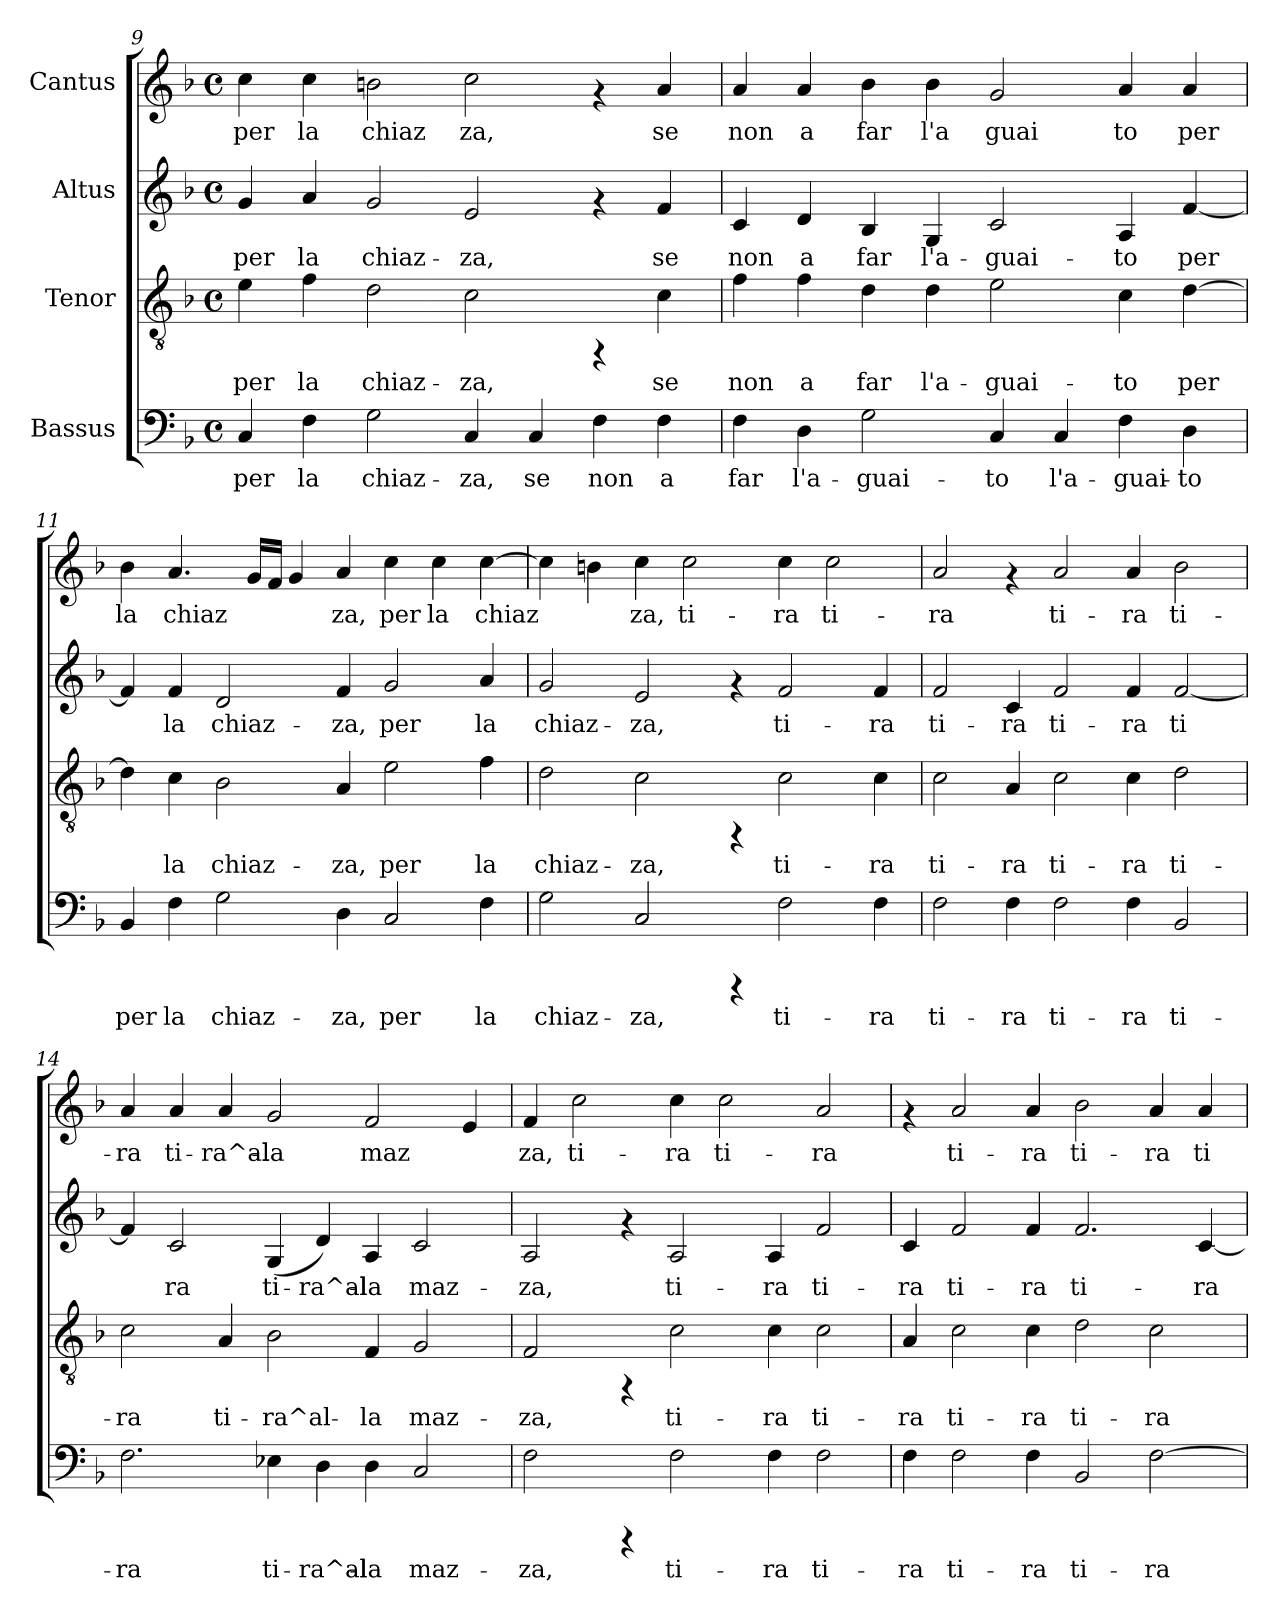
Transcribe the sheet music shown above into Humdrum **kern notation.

**kern	**text	**kern	**text	**kern	**text	**kern	**text
*part4	*part4	*part3	*part3	*part2	*part2	*part1	*part1
*staff4	*staff4	*staff3	*staff3	*staff2	*staff2	*staff1	*staff1
*I"Bassus	*	*I"Tenor	*	*I"Altus	*	*I"Cantus	*
*clefF4	*	*clefGv2	*	*clefG2	*	*clefG2	*
*k[b-]	*	*k[b-]	*	*k[b-]	*	*k[b-]	*
*F:	*	*F:	*	*F:	*	*F:	*
*M4/4	*	*M4/4	*	*M4/4	*	*M4/4	*
*met(c)	*	*met(c)	*	*met(c)	*	*met(c)	*
=9	=9	=9	=9	=9	=9	=9	=9
!	!LO:LY:b:cj	!	!LO:LY:b:cj	!	!LO:LY:b:cj	!	!LO:LY:b:cj
4C/	per	4e\	per	4g/	per	4cc\	per
!	!LO:LY:b:cj	!	!LO:LY:b:cj	!	!LO:LY:b:cj	!	!LO:LY:b:cj
4F\	la	4f\	la	4a/	la	4cc\	la
!	!LO:LY:b:cj	!	!LO:LY:b:cj	!	!LO:LY:b:cj	!	!LO:LY:b:cj
2G\	chiaz-	2d\	chiaz-	2g/	chiaz-	2b\	chiaz
!	!LO:LY:b:cj	!	!LO:LY:b:cj	!	!LO:LY:b:cj	!	!LO:LY:b:cj
4C/	-za,	2c\	-za,	2e/	-za,	2cc\	za,
!	!LO:LY:b:cj	!	!	!	!	!	!
4C/	se	.	.	.	.	.	.
!	!LO:LY:b:cj	!	!	!	!	!	!
4F\	non	4rFF	.	4rf	.	4rf	.
!	!LO:LY:b:cj	!	!LO:LY:b:cj	!	!LO:LY:b:cj	!	!LO:LY:b:cj
4F\	a	4c\	se	4f/	se	4a/	se
=10	=10	=10	=10	=10	=10	=10	=10
!	!LO:LY:b:cj	!	!LO:LY:b:cj	!	!LO:LY:b:cj	!	!LO:LY:b:cj
4F\	far	4f\	non	4c/	non	4a/	non
!	!LO:LY:b:cj	!	!LO:LY:b:cj	!	!LO:LY:b:cj	!	!LO:LY:b:cj
4D\	l'a-	4f\	a	4d/	a	4a/	a
!	!LO:LY:b:cj	!	!LO:LY:b:cj	!	!LO:LY:b:cj	!	!LO:LY:b:cj
2G\	-guai-	4d\	far	4B-/	far	4b-\	far
!	!	!	!LO:LY:b:cj	!	!LO:LY:b:cj	!	!LO:LY:b:cj
.	.	4d\	l'a-	4G/	l'a-	4b-\	l'a
!	!LO:LY:b:cj	!	!LO:LY:b:cj	!	!LO:LY:b:cj	!	!LO:LY:b:cj
4C/	-to	2e\	-guai-	2c/	-guai-	2g/	guai
!	!LO:LY:b:cj	!	!	!	!	!	!
4C/	l'a-	.	.	.	.	.	.
!	!LO:LY:b:cj	!	!LO:LY:b:cj	!	!LO:LY:b:cj	!	!LO:LY:b:cj
4F\	-guai-	4c\	-to	4A/	-to	4a/	to
!	!LO:LY:b:cj	!	!LO:LY:b:cj	!	!LO:LY:b:cj	!	!LO:LY:b:cj
4D\	-to	[>4d\	per	[<4f/	per	4a/	per
=11	=11	=11	=11	=11	=11	=11	=11
!	!LO:LY:b:cj	!	!LO:LY:b:cj	!	!LO:LY:b:cj	!	!LO:LY:b:cj
4BB-/	per	4d\]	.	4f/]	.	4b-\	la
!	!LO:LY:b:cj	!	!LO:LY:b:cj	!	!LO:LY:b:cj	!	!LO:LY:b:cj
4F\	la	4c\	la	4f/	la	4.a/	chiaz
!	!LO:LY:b:cj	!	!LO:LY:b:cj	!	!LO:LY:b:cj	!	!
2G\	chiaz-	2B-\	chiaz-	2d/	chiaz-	.	.
!	!	!	!	!	!	!	!LO:LY:b:cj
.	.	.	.	.	.	16g/L	.
!	!	!	!	!	!	!	!LO:LY:b:cj
.	.	.	.	.	.	16f/J	.
!	!	!	!	!	!	!	!LO:LY:b:cj
.	.	.	.	.	.	4g/	.
!	!LO:LY:b:cj	!	!LO:LY:b:cj	!	!LO:LY:b:cj	!	!LO:LY:b:cj
4D\	-za,	4A/	-za,	4f/	-za,	4a/	za,
!	!LO:LY:b:cj	!	!LO:LY:b:cj	!	!LO:LY:b:cj	!	!LO:LY:b:cj
2C/	per	2e\	per	2g/	per	4cc\	per
!	!	!	!	!	!	!	!LO:LY:b:cj
.	.	.	.	.	.	4cc\	la
!	!LO:LY:b:cj	!	!LO:LY:b:cj	!	!LO:LY:b:cj	!	!LO:LY:b:cj
4F\	la	4f\	la	4a/	la	[>4cc\	chiaz
!!LO:PB:g=z
=12	=12	=12	=12	=12	=12	=12	=12
!	!LO:LY:b:cj	!	!LO:LY:b:cj	!	!LO:LY:b:cj	!	!LO:LY:b:cj
2G\	chiaz-	2d\	chiaz-	2g/	chiaz-	4cc\]	.
!	!	!	!	!	!	!	!LO:LY:b:cj
.	.	.	.	.	.	4b\	.
!	!LO:LY:b:cj	!	!LO:LY:b:cj	!	!LO:LY:b:cj	!	!LO:LY:b:cj
2C/	-za,	2c\	-za,	2e/	-za,	4cc\	za,
!	!	!	!	!	!	!	!LO:LY:b:cj
.	.	.	.	.	.	2cc\	ti-
4rCCC	.	4rFF	.	4rf	.	.	.
!	!LO:LY:b:cj	!	!LO:LY:b:cj	!	!LO:LY:b:cj	!	!LO:LY:b:cj
2F\	ti-	2c\	ti-	2f/	ti-	4cc\	-ra
!	!	!	!	!	!	!	!LO:LY:b:cj
.	.	.	.	.	.	2cc\	ti-
!	!LO:LY:b:cj	!	!LO:LY:b:cj	!	!LO:LY:b:cj	!	!
4F\	-ra	4c\	-ra	4f/	-ra	.	.
=13	=13	=13	=13	=13	=13	=13	=13
!	!LO:LY:b:cj	!	!LO:LY:b:cj	!	!LO:LY:b:cj	!	!LO:LY:b:cj
2F\	ti-	2c\	ti-	2f/	ti-	2a/	-ra
!	!LO:LY:b:cj	!	!LO:LY:b:cj	!	!LO:LY:b:cj	!	!
4F\	-ra	4A/	-ra	4c/	-ra	4rf	.
!	!LO:LY:b:cj	!	!LO:LY:b:cj	!	!LO:LY:b:cj	!	!LO:LY:b:cj
2F\	ti-	2c\	ti-	2f/	ti-	2a/	ti-
!	!LO:LY:b:cj	!	!LO:LY:b:cj	!	!LO:LY:b:cj	!	!LO:LY:b:cj
4F\	-ra	4c\	-ra	4f/	-ra	4a/	-ra
!	!LO:LY:b:cj	!	!LO:LY:b:cj	!	!LO:LY:b:cj	!	!LO:LY:b:cj
2BB-/	ti-	2d\	ti-	[<2f/	ti-	2b-\	ti-
=14	=14	=14	=14	=14	=14	=14	=14
!	!LO:LY:b:cj	!	!LO:LY:b:cj	!	!LO:LY:b:cj	!	!LO:LY:b:cj
2.F\	-ra	2c\	-ra	4f/]	--	4a/	-ra
!	!	!	!	!	!LO:LY:b:cj	!	!LO:LY:b:cj
.	.	.	.	2c/	-ra	4a/	ti-
!	!	!	!LO:LY:b:cj	!	!	!	!LO:LY:b:cj
.	.	4A/	ti-	.	.	4a/	-ra^al-
!	!LO:LY:b:cj	!	!LO:LY:b:cj	!	!LO:LY:b:cj	!	!LO:LY:b:cj
4E-X\	ti-	2B-\	-ra^al-	(<4G/	ti-	2g/	-la
!	!LO:LY:b:cj	!	!	!	!LO:LY:b:cj	!	!
4D\	-ra^al-	.	.	4d/)	-ra^al-	.	.
!	!LO:LY:b:cj	!	!LO:LY:b:cj	!	!LO:LY:b:cj	!	!LO:LY:b:cj
4D\	-la	4F/	-la	4A/	-la	2f/	maz-
!	!LO:LY:b:cj	!	!LO:LY:b:cj	!	!LO:LY:b:cj	!	!
2C/	maz-	2G/	maz-	2c/	maz-	.	.
!	!	!	!	!	!	!	!LO:LY:b:cj
.	.	.	.	.	.	4e/	--
=15	=15	=15	=15	=15	=15	=15	=15
!	!LO:LY:b:cj	!	!LO:LY:b:cj	!	!LO:LY:b:cj	!	!LO:LY:b:cj
2F\	-za,	2F/	-za,	2A/	-za,	4f/	-za,
!	!	!	!	!	!	!	!LO:LY:b:cj
.	.	.	.	.	.	2cc\	ti-
4rCCC	.	4rFF	.	4rf	.	.	.
!	!LO:LY:b:cj	!	!LO:LY:b:cj	!	!LO:LY:b:cj	!	!LO:LY:b:cj
2F\	ti-	2c\	ti-	2A/	ti-	4cc\	-ra
!	!	!	!	!	!	!	!LO:LY:b:cj
.	.	.	.	.	.	2cc\	ti-
!	!LO:LY:b:cj	!	!LO:LY:b:cj	!	!LO:LY:b:cj	!	!
4F\	-ra	4c\	-ra	4A/	-ra	.	.
!	!LO:LY:b:cj	!	!LO:LY:b:cj	!	!LO:LY:b:cj	!	!LO:LY:b:cj
2F\	ti-	2c\	ti-	2f/	ti-	2a/	-ra
!!LO:LB:g=z
=16	=16	=16	=16	=16	=16	=16	=16
!	!LO:LY:b:cj	!	!LO:LY:b:cj	!	!LO:LY:b:cj	!	!
4F\	-ra	4A/	-ra	4c/	-ra	4rf	.
!	!LO:LY:b:cj	!	!LO:LY:b:cj	!	!LO:LY:b:cj	!	!LO:LY:b:cj
2F\	ti-	2c\	ti-	2f/	ti-	2a/	ti-
!	!LO:LY:b:cj	!	!LO:LY:b:cj	!	!LO:LY:b:cj	!	!LO:LY:b:cj
4F\	-ra	4c\	-ra	4f/	-ra	4a/	-ra
!	!LO:LY:b:cj	!	!LO:LY:b:cj	!	!LO:LY:b:cj	!	!LO:LY:b:cj
2BB-/	ti-	2d\	ti-	2.f/	ti-	2b-\	ti-
!	!LO:LY:b:cj	!	!LO:LY:b:cj	!	!	!	!LO:LY:b:cj
[>2F\	-ra	2c\	-ra	.	.	4a/	-ra
!	!	!	!	!	!LO:LY:b:cj	!	!LO:LY:b:cj
.	.	.	.	[<4c/	-ra	4a/	ti-
=	=	=	=	=	=	=	=
*-	*-	*-	*-	*-	*-	*-	*-
